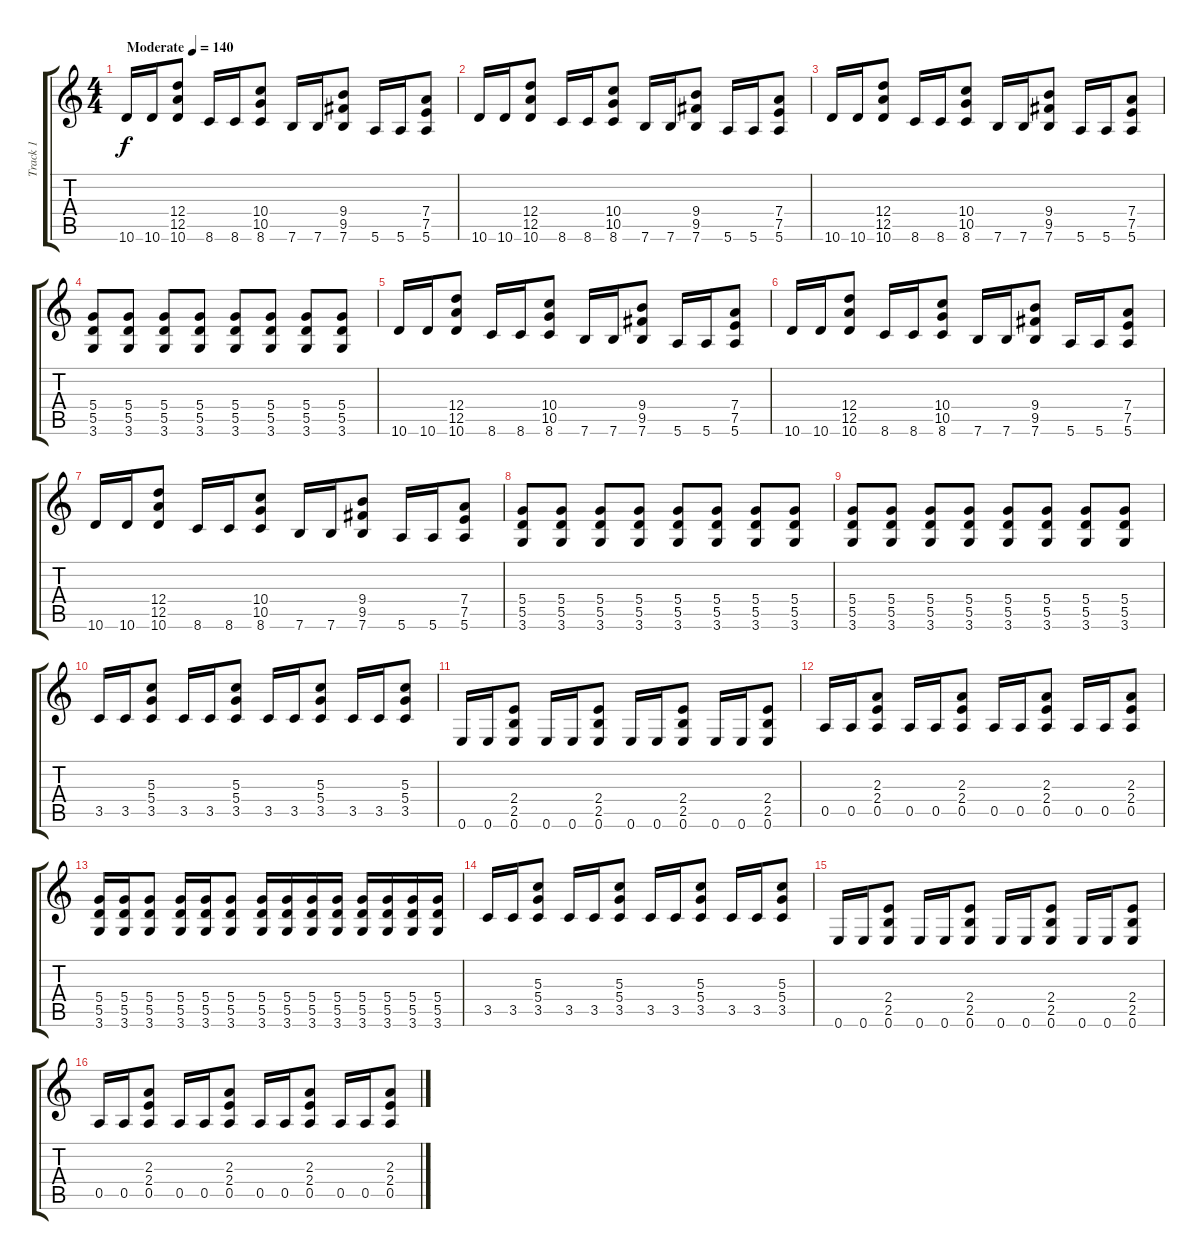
\track ("Track 1" "Track 1") {instrument overdrivenguitar}
\staff {score tabs}
\tuning (E4 B3 G3 D3 A2 E2) {hide}
\ts (4 4)
\tempo (140 "Moderate")
\clef g2
\ks c
10.6.16{dy f instrument overdrivenguitar} 10.6.16 (12.4 12.5 10.6).8 8.6.16 8.6.16 (10.4 10.5 8.6).8 7.6.16 7.6.16 (9.4 9.5 7.6).8 5.6.16 5.6.16 (7.4 7.5 5.6).8 |
10.6.16 10.6.16 (12.4 12.5 10.6).8 8.6.16 8.6.16 (10.4 10.5 8.6).8 7.6.16 7.6.16 (9.4 9.5 7.6).8 5.6.16 5.6.16 (7.4 7.5 5.6).8 |
10.6.16 10.6.16 (12.4 12.5 10.6).8 8.6.16 8.6.16 (10.4 10.5 8.6).8 7.6.16 7.6.16 (9.4 9.5 7.6).8 5.6.16 5.6.16 (7.4 7.5 5.6).8 |
(5.4 5.5 3.6).8 (5.4 5.5 3.6).8 (5.4 5.5 3.6).8 (5.4 5.5 3.6).8 (5.4 5.5 3.6).8 (5.4 5.5 3.6).8 (5.4 5.5 3.6).8 (5.4 5.5 3.6).8 |
10.6.16 10.6.16 (12.4 12.5 10.6).8 8.6.16 8.6.16 (10.4 10.5 8.6).8 7.6.16 7.6.16 (9.4 9.5 7.6).8 5.6.16 5.6.16 (7.4 7.5 5.6).8 |
10.6.16 10.6.16 (12.4 12.5 10.6).8 8.6.16 8.6.16 (10.4 10.5 8.6).8 7.6.16 7.6.16 (9.4 9.5 7.6).8 5.6.16 5.6.16 (7.4 7.5 5.6).8 |
10.6.16 10.6.16 (12.4 12.5 10.6).8 8.6.16 8.6.16 (10.4 10.5 8.6).8 7.6.16 7.6.16 (9.4 9.5 7.6).8 5.6.16 5.6.16 (7.4 7.5 5.6).8 |
(5.4 5.5 3.6).8 (5.4 5.5 3.6).8 (5.4 5.5 3.6).8 (5.4 5.5 3.6).8 (5.4 5.5 3.6).8 (5.4 5.5 3.6).8 (5.4 5.5 3.6).8 (5.4 5.5 3.6).8 |
(5.4 5.5 3.6).8 (5.4 5.5 3.6).8 (5.4 5.5 3.6).8 (5.4 5.5 3.6).8 (5.4 5.5 3.6).8 (5.4 5.5 3.6).8 (5.4 5.5 3.6).8 (5.4 5.5 3.6).8 |
3.5.16 3.5.16 (5.3 5.4 3.5).8 3.5.16 3.5.16 (5.3 5.4 3.5).8 3.5.16 3.5.16 (5.3 5.4 3.5).8 3.5.16 3.5.16 (5.3 5.4 3.5).8 |
0.6.16 0.6.16 (2.4 2.5 0.6).8 0.6.16 0.6.16 (2.4 2.5 0.6).8 0.6.16 0.6.16 (2.4 2.5 0.6).8 0.6.16 0.6.16 (2.4 2.5 0.6).8 |
0.5.16 0.5.16 (2.3 2.4 0.5).8 0.5.16 0.5.16 (2.3 2.4 0.5).8 0.5.16 0.5.16 (2.3 2.4 0.5).8 0.5.16 0.5.16 (2.3 2.4 0.5).8 |
(5.4 5.5 3.6).16 (5.4 5.5 3.6).16 (5.4 5.5 3.6).8 (5.4 5.5 3.6).16 (5.4 5.5 3.6).16 (5.4 5.5 3.6).8 (5.4 5.5 3.6).16 (5.4 5.5 3.6).16 (5.4 5.5 3.6).16 (5.4 5.5 3.6).16 (5.4 5.5 3.6).16 (5.4 5.5 3.6).16 (5.4 5.5 3.6).16 (5.4 5.5 3.6).16 |
3.5.16 3.5.16 (5.3 5.4 3.5).8 3.5.16 3.5.16 (5.3 5.4 3.5).8 3.5.16 3.5.16 (5.3 5.4 3.5).8 3.5.16 3.5.16 (5.3 5.4 3.5).8 |
0.6.16 0.6.16 (2.4 2.5 0.6).8 0.6.16 0.6.16 (2.4 2.5 0.6).8 0.6.16 0.6.16 (2.4 2.5 0.6).8 0.6.16 0.6.16 (2.4 2.5 0.6).8 |
0.5.16 0.5.16 (2.3 2.4 0.5).8 0.5.16 0.5.16 (2.3 2.4 0.5).8 0.5.16 0.5.16 (2.3 2.4 0.5).8 0.5.16 0.5.16 (2.3 2.4 0.5).8
